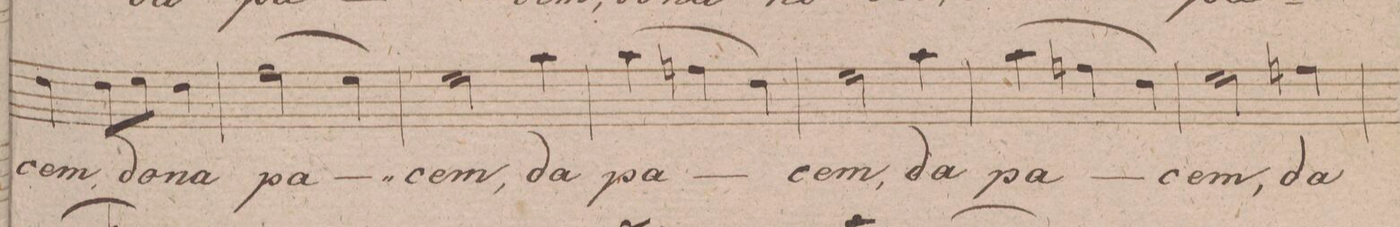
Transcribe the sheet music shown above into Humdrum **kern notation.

**kern	**text	**dynam
*I"Alto	*	*
*clefC3	*	*
*k[f#c#g#d#]	*	*
*M3/4	*	*
4e	-cem,	.
8eL	do-	.
8f#J	.	.
4e	-na	.
=101	=101	=101
(>2g#	pa-	.
4f#)	.	.
=102	=102	=102
2f#	-cem,	.
4b	da	.
=103	=103	=103
(>4b	pa-	.
4gn	.	.
4e)	.	.
=104	=104	=104
2f#	-cem,	.
4b	da	.
=105	=105	=105
(>4b	pa-	.
4gn	.	.
4e)	.	.
=106	=106	=106
2f#	-cem,	.
4gn	da	.
=107	=107	=107
*-	*-	*-
